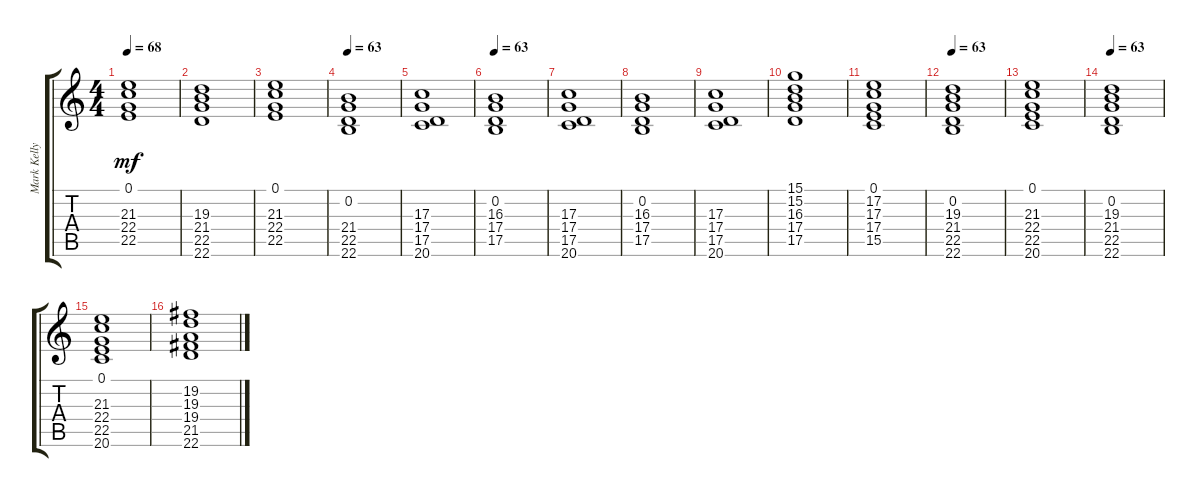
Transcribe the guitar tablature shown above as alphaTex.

\track ("Mark Kelly III" "Mark Kelly") {instrument synthstrings1}
\staff {score tabs}
\tuning (E4 B3 G3 D3 A2 E2) {hide}
\ts (4 4)
\tempo 68
\clef g2
\ks c
(0.1 21.3 22.4 22.5).1{dy mf} |
(19.3 21.4 22.5 22.6).1 |
(0.1 21.3 22.4 22.5).1 |
\tempo 63
(0.2 21.4 22.5 22.6).1 |
(17.3 17.4 17.5 20.6).1 |
\tempo 63
(0.2 16.3 17.4 17.5).1 |
(17.3 17.4 17.5 20.6).1 |
(0.2 16.3 17.4 17.5).1 |
(17.3 17.4 17.5 20.6).1 |
(15.1 15.2 16.3 17.4 17.5).1 |
(0.1 17.2 17.3 17.4 15.5).1 |
\tempo 63
(0.2 19.3 21.4 22.5 22.6).1 |
(0.1 21.3 22.4 22.5 20.6).1 |
\tempo 63
(0.2 19.3 21.4 22.5 22.6).1 |
(0.1 21.3 22.4 22.5 20.6).1 |
(19.2 19.3 19.4 21.5 22.6).1
